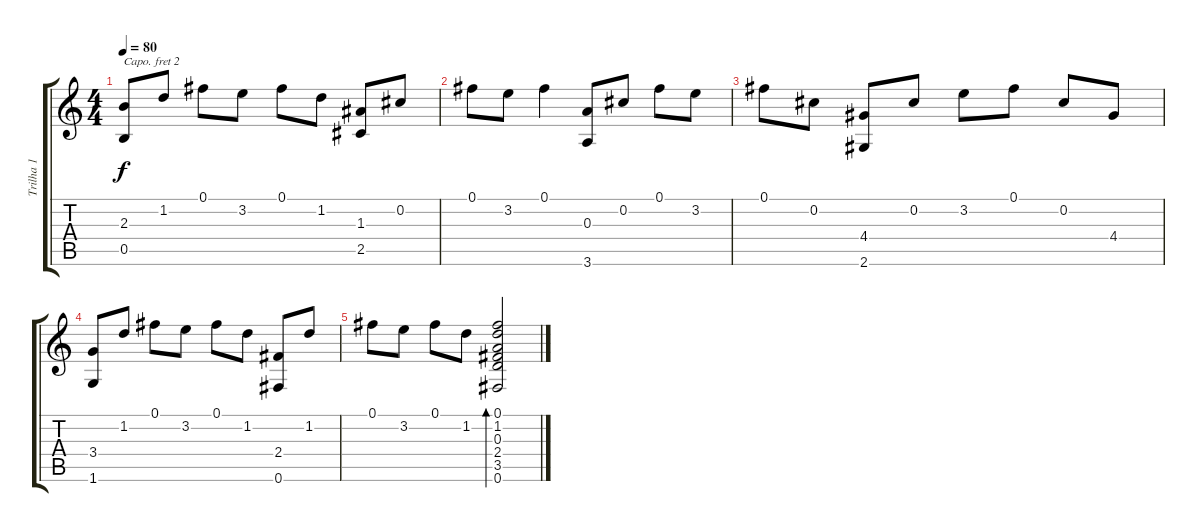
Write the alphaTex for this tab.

\track ("Trilha 1" "Trilha 1") {instrument acousticguitarnylon}
\staff {score tabs}
\capo 2
\tuning (E4 B3 G3 D3 A2 E2) {hide}
\ts (4 4)
\tempo 80
\clef g2
\ks c
(2.3 0.5).8{dy f instrument acousticguitarnylon} 1.2.8 0.1.8 3.2.8 0.1.8 1.2.8 (1.3 2.5).8 0.2.8 |
0.1.8 3.2.8 0.1.4 (0.3 3.6).8 0.2.8 0.1.8 3.2.8 |
0.1.8 0.2.8 (4.4 2.6).8 0.2.8 3.2.8 0.1.8 0.2.8 4.4.8 |
(3.4 1.6).8 1.2.8 0.1.8 3.2.8 0.1.8 1.2.8 (2.4 0.6).8 1.2.8 |
0.1.8 3.2.8 0.1.8 1.2.8 (0.1 1.2 0.3 2.4 3.5 0.6).2{bd 240}
